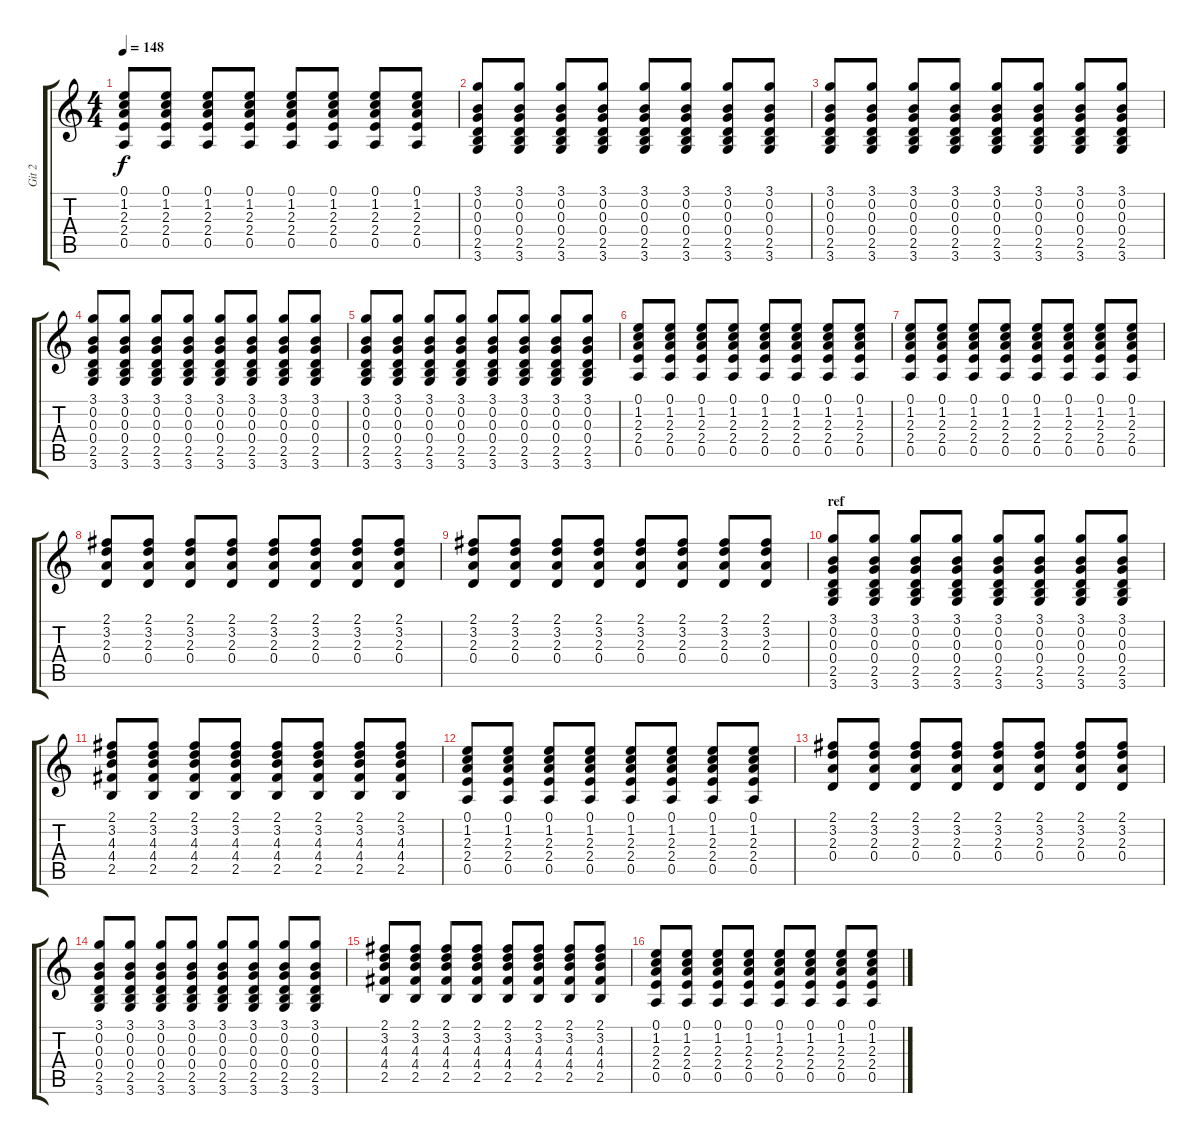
\track ("Git 2" "Git 2") {instrument acousticguitarsteel}
\staff {score tabs}
\tuning (E4 B3 G3 D3 A2 E2) {hide}
\ts (4 4)
\tempo 148
\clef g2
\ks c
(0.1 1.2 2.3 2.4 0.5).8{dy f} (0.1 1.2 2.3 2.4 0.5).8 (0.1 1.2 2.3 2.4 0.5).8 (0.1 1.2 2.3 2.4 0.5).8 (0.1 1.2 2.3 2.4 0.5).8 (0.1 1.2 2.3 2.4 0.5).8 (0.1 1.2 2.3 2.4 0.5).8 (0.1 1.2 2.3 2.4 0.5).8 |
(3.1 0.2 0.3 0.4 2.5 3.6).8 (3.1 0.2 0.3 0.4 2.5 3.6).8 (3.1 0.2 0.3 0.4 2.5 3.6).8 (3.1 0.2 0.3 0.4 2.5 3.6).8 (3.1 0.2 0.3 0.4 2.5 3.6).8 (3.1 0.2 0.3 0.4 2.5 3.6).8 (3.1 0.2 0.3 0.4 2.5 3.6).8 (3.1 0.2 0.3 0.4 2.5 3.6).8 |
(3.1 0.2 0.3 0.4 2.5 3.6).8 (3.1 0.2 0.3 0.4 2.5 3.6).8 (3.1 0.2 0.3 0.4 2.5 3.6).8 (3.1 0.2 0.3 0.4 2.5 3.6).8 (3.1 0.2 0.3 0.4 2.5 3.6).8 (3.1 0.2 0.3 0.4 2.5 3.6).8 (3.1 0.2 0.3 0.4 2.5 3.6).8 (3.1 0.2 0.3 0.4 2.5 3.6).8 |
(3.1 0.2 0.3 0.4 2.5 3.6).8 (3.1 0.2 0.3 0.4 2.5 3.6).8 (3.1 0.2 0.3 0.4 2.5 3.6).8 (3.1 0.2 0.3 0.4 2.5 3.6).8 (3.1 0.2 0.3 0.4 2.5 3.6).8 (3.1 0.2 0.3 0.4 2.5 3.6).8 (3.1 0.2 0.3 0.4 2.5 3.6).8 (3.1 0.2 0.3 0.4 2.5 3.6).8 |
(3.1 0.2 0.3 0.4 2.5 3.6).8 (3.1 0.2 0.3 0.4 2.5 3.6).8 (3.1 0.2 0.3 0.4 2.5 3.6).8 (3.1 0.2 0.3 0.4 2.5 3.6).8 (3.1 0.2 0.3 0.4 2.5 3.6).8 (3.1 0.2 0.3 0.4 2.5 3.6).8 (3.1 0.2 0.3 0.4 2.5 3.6).8 (3.1 0.2 0.3 0.4 2.5 3.6).8 |
(0.1 1.2 2.3 2.4 0.5).8 (0.1 1.2 2.3 2.4 0.5).8 (0.1 1.2 2.3 2.4 0.5).8 (0.1 1.2 2.3 2.4 0.5).8 (0.1 1.2 2.3 2.4 0.5).8 (0.1 1.2 2.3 2.4 0.5).8 (0.1 1.2 2.3 2.4 0.5).8 (0.1 1.2 2.3 2.4 0.5).8 |
(0.1 1.2 2.3 2.4 0.5).8 (0.1 1.2 2.3 2.4 0.5).8 (0.1 1.2 2.3 2.4 0.5).8 (0.1 1.2 2.3 2.4 0.5).8 (0.1 1.2 2.3 2.4 0.5).8 (0.1 1.2 2.3 2.4 0.5).8 (0.1 1.2 2.3 2.4 0.5).8 (0.1 1.2 2.3 2.4 0.5).8 |
(2.1 3.2 2.3 0.4).8 (2.1 3.2 2.3 0.4).8 (2.1 3.2 2.3 0.4).8 (2.1 3.2 2.3 0.4).8 (2.1 3.2 2.3 0.4).8 (2.1 3.2 2.3 0.4).8 (2.1 3.2 2.3 0.4).8 (2.1 3.2 2.3 0.4).8 |
(2.1 3.2 2.3 0.4).8 (2.1 3.2 2.3 0.4).8 (2.1 3.2 2.3 0.4).8 (2.1 3.2 2.3 0.4).8 (2.1 3.2 2.3 0.4).8 (2.1 3.2 2.3 0.4).8 (2.1 3.2 2.3 0.4).8 (2.1 3.2 2.3 0.4).8 |
\section ("" "ref")
(3.1 0.2 0.3 0.4 2.5 3.6).8 (3.1 0.2 0.3 0.4 2.5 3.6).8 (3.1 0.2 0.3 0.4 2.5 3.6).8 (3.1 0.2 0.3 0.4 2.5 3.6).8 (3.1 0.2 0.3 0.4 2.5 3.6).8 (3.1 0.2 0.3 0.4 2.5 3.6).8 (3.1 0.2 0.3 0.4 2.5 3.6).8 (3.1 0.2 0.3 0.4 2.5 3.6).8 |
(2.1 3.2 4.3 4.4 2.5).8 (2.1 3.2 4.3 4.4 2.5).8 (2.1 3.2 4.3 4.4 2.5).8 (2.1 3.2 4.3 4.4 2.5).8 (2.1 3.2 4.3 4.4 2.5).8 (2.1 3.2 4.3 4.4 2.5).8 (2.1 3.2 4.3 4.4 2.5).8 (2.1 3.2 4.3 4.4 2.5).8 |
(0.1 1.2 2.3 2.4 0.5).8 (0.1 1.2 2.3 2.4 0.5).8 (0.1 1.2 2.3 2.4 0.5).8 (0.1 1.2 2.3 2.4 0.5).8 (0.1 1.2 2.3 2.4 0.5).8 (0.1 1.2 2.3 2.4 0.5).8 (0.1 1.2 2.3 2.4 0.5).8 (0.1 1.2 2.3 2.4 0.5).8 |
(2.1 3.2 2.3 0.4).8 (2.1 3.2 2.3 0.4).8 (2.1 3.2 2.3 0.4).8 (2.1 3.2 2.3 0.4).8 (2.1 3.2 2.3 0.4).8 (2.1 3.2 2.3 0.4).8 (2.1 3.2 2.3 0.4).8 (2.1 3.2 2.3 0.4).8 |
(3.1 0.2 0.3 0.4 2.5 3.6).8 (3.1 0.2 0.3 0.4 2.5 3.6).8 (3.1 0.2 0.3 0.4 2.5 3.6).8 (3.1 0.2 0.3 0.4 2.5 3.6).8 (3.1 0.2 0.3 0.4 2.5 3.6).8 (3.1 0.2 0.3 0.4 2.5 3.6).8 (3.1 0.2 0.3 0.4 2.5 3.6).8 (3.1 0.2 0.3 0.4 2.5 3.6).8 |
(2.1 3.2 4.3 4.4 2.5).8 (2.1 3.2 4.3 4.4 2.5).8 (2.1 3.2 4.3 4.4 2.5).8 (2.1 3.2 4.3 4.4 2.5).8 (2.1 3.2 4.3 4.4 2.5).8 (2.1 3.2 4.3 4.4 2.5).8 (2.1 3.2 4.3 4.4 2.5).8 (2.1 3.2 4.3 4.4 2.5).8 |
(0.1 1.2 2.3 2.4 0.5).8 (0.1 1.2 2.3 2.4 0.5).8 (0.1 1.2 2.3 2.4 0.5).8 (0.1 1.2 2.3 2.4 0.5).8 (0.1 1.2 2.3 2.4 0.5).8 (0.1 1.2 2.3 2.4 0.5).8 (0.1 1.2 2.3 2.4 0.5).8 (0.1 1.2 2.3 2.4 0.5).8
